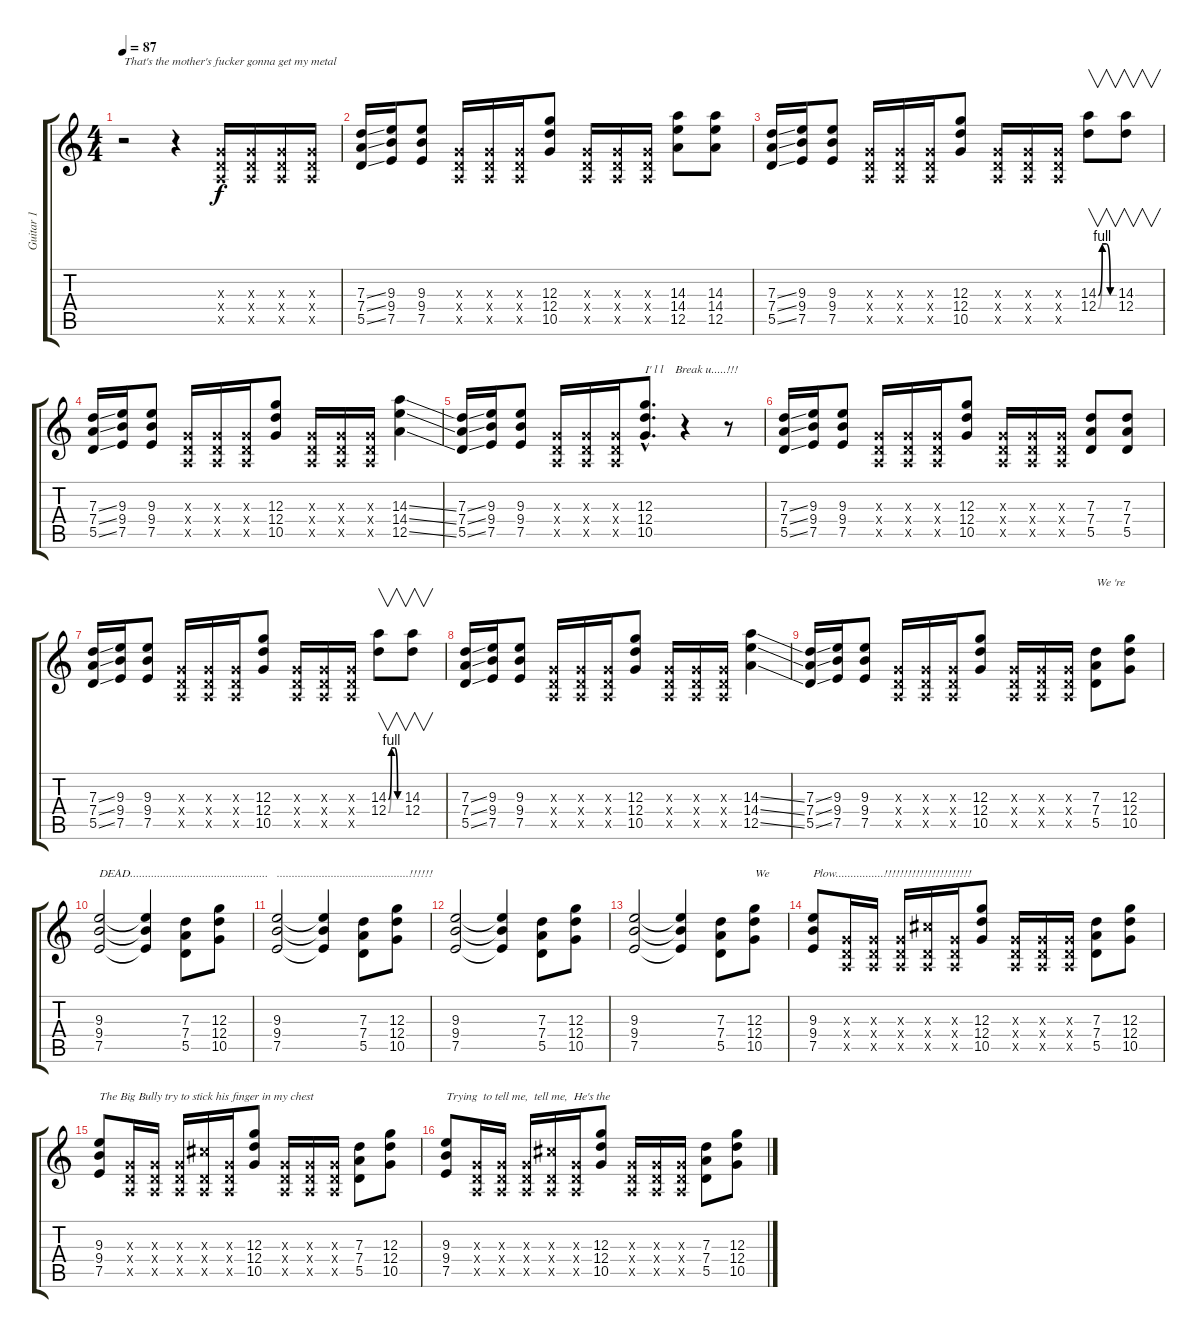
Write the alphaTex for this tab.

\track ("Guitar 1" "Guitar 1") {instrument overdrivenguitar}
\staff {score tabs}
\tuning (E4 B3 G3 D3 A2 E2) {hide}
\ts (4 4)
\tempo 87
\clef g2
\ks c
r.2{txt "That's the mother's fucker gonna get my metal" dy f instrument overdrivenguitar} r.4 (0.3{x} 0.4{x} 0.5{x}).16 (0.3{x} 0.4{x} 0.5{x}).16 (0.3{x} 0.4{x} 0.5{x}).16 (0.3{x} 0.4{x} 0.5{x}).16 |
(7.3{ss} 7.4{ss} 5.5{ss}).16 (9.3 9.4 7.5).16 (9.3 9.4 7.5).8 (0.3{x} 0.4{x} 0.5{x}).16 (0.3{x} 0.4{x} 0.5{x}).16 (0.3{x} 0.4{x} 0.5{x}).16 (12.3 12.4 10.5).8 (0.3{x} 0.4{x} 0.5{x}).16 (0.3{x} 0.4{x} 0.5{x}).16 (0.3{x} 0.4{x} 0.5{x}).16 (14.3 14.4 12.5).8 (14.3 14.4 12.5).8 |
(7.3{ss} 7.4{ss} 5.5{ss}).16 (9.3 9.4 7.5).16 (9.3 9.4 7.5).8 (0.3{x} 0.4{x} 0.5{x}).16 (0.3{x} 0.4{x} 0.5{x}).16 (0.3{x} 0.4{x} 0.5{x}).16 (12.3 12.4 10.5).8 (0.3{x} 0.4{x} 0.5{x}).16 (0.3{x} 0.4{x} 0.5{x}).16 (0.3{x} 0.4{x} 0.5{x}).16 (14.3{be (custom 0 0 15 4 30 4 45 0 60 0)} 12.4{be (custom 0 0 15 4 30 4 45 0 60 0)}).8{v} (14.3 12.4).8{v} |
(7.3{ss} 7.4{ss} 5.5{ss}).16 (9.3 9.4 7.5).16 (9.3 9.4 7.5).8 (0.3{x} 0.4{x} 0.5{x}).16 (0.3{x} 0.4{x} 0.5{x}).16 (0.3{x} 0.4{x} 0.5{x}).16 (12.3 12.4 10.5).8 (0.3{x} 0.4{x} 0.5{x}).16 (0.3{x} 0.4{x} 0.5{x}).16 (0.3{x} 0.4{x} 0.5{x}).16 (14.3{ss} 14.4{ss} 12.5{ss}).4 |
(7.3{ss} 7.4{ss} 5.5{ss}).16 (9.3 9.4 7.5).16 (9.3 9.4 7.5).8 (0.3{x} 0.4{x} 0.5{x}).16 (0.3{x} 0.4{x} 0.5{x}).16 (0.3{x} 0.4{x} 0.5{x}).16 (12.3{hac} 12.4{hac} 10.5{hac}).8{d txt "I' l l    Break u.....!!!"} r.4 r.8 |
(7.3{ss} 7.4{ss} 5.5{ss}).16 (9.3 9.4 7.5).16 (9.3 9.4 7.5).8 (0.3{x} 0.4{x} 0.5{x}).16 (0.3{x} 0.4{x} 0.5{x}).16 (0.3{x} 0.4{x} 0.5{x}).16 (12.3 12.4 10.5).8 (0.3{x} 0.4{x} 0.5{x}).16 (0.3{x} 0.4{x} 0.5{x}).16 (0.3{x} 0.4{x} 0.5{x}).16 (7.3 7.4 5.5).8 (7.3 7.4 5.5).8 |
(7.3{ss} 7.4{ss} 5.5{ss}).16 (9.3 9.4 7.5).16 (9.3 9.4 7.5).8 (0.3{x} 0.4{x} 0.5{x}).16 (0.3{x} 0.4{x} 0.5{x}).16 (0.3{x} 0.4{x} 0.5{x}).16 (12.3 12.4 10.5).8 (0.3{x} 0.4{x} 0.5{x}).16 (0.3{x} 0.4{x} 0.5{x}).16 (0.3{x} 0.4{x} 0.5{x}).16 (14.3{be (custom 0 0 15 4 30 4 45 0 60 0)} 12.4{be (custom 0 0 15 4 30 4 45 0 60 0)}).8{v} (14.3 12.4).8{v} |
(7.3{ss} 7.4{ss} 5.5{ss}).16 (9.3 9.4 7.5).16 (9.3 9.4 7.5).8 (0.3{x} 0.4{x} 0.5{x}).16 (0.3{x} 0.4{x} 0.5{x}).16 (0.3{x} 0.4{x} 0.5{x}).16 (12.3 12.4 10.5).8 (0.3{x} 0.4{x} 0.5{x}).16 (0.3{x} 0.4{x} 0.5{x}).16 (0.3{x} 0.4{x} 0.5{x}).16 (14.3{ss} 14.4{ss} 12.5{ss}).4 |
(7.3{ss} 7.4{ss} 5.5{ss}).16 (9.3 9.4 7.5).16 (9.3 9.4 7.5).8 (0.3{x} 0.4{x} 0.5{x}).16 (0.3{x} 0.4{x} 0.5{x}).16 (0.3{x} 0.4{x} 0.5{x}).16 (12.3 12.4 10.5).8 (0.3{x} 0.4{x} 0.5{x}).16 (0.3{x} 0.4{x} 0.5{x}).16 (0.3{x} 0.4{x} 0.5{x}).16 (7.3 7.4 5.5).8{txt "We 're "} (12.3 12.4 10.5).8 |
(9.3 9.4 7.5).2{txt "DEAD.............................................."} (9.3{t} 9.4{t} 7.5{t}).4 (7.3 7.4 5.5).8 (12.3 12.4 10.5).8 |
(9.3 9.4 7.5).2{txt "............................................!!!!!!"} (9.3{t} 9.4{t} 7.5{t}).4 (7.3 7.4 5.5).8 (12.3 12.4 10.5).8 |
(9.3 9.4 7.5).2 (9.3{t} 9.4{t} 7.5{t}).4 (7.3 7.4 5.5).8 (12.3 12.4 10.5).8 |
(9.3 9.4 7.5).2 (9.3{t} 9.4{t} 7.5{t}).4 (7.3 7.4 5.5).8 (12.3 12.4 10.5).8{txt "We"} |
(9.3 9.4 7.5).8{txt "Plow................!!!!!!!!!!!!!!!!!!!!!!"} (0.3{x} 0.4{x} 0.5{x}).16 (0.3{x} 0.4{x} 0.5{x}).16 (0.3{x} 0.4{x} 0.5{x}).16 (6.3{x} 0.4{x} 0.5{x}).16 (0.3{x} 0.4{x} 0.5{x}).16 (12.3 12.4 10.5).8 (0.3{x} 0.4{x} 0.5{x}).16 (0.3{x} 0.4{x} 0.5{x}).16 (0.3{x} 0.4{x} 0.5{x}).16 (7.3 7.4 5.5).8 (12.3 12.4 10.5).8 |
(9.3 9.4 7.5).8{txt "The Big Bully try to stick his finger in my chest"} (0.3{x} 0.4{x} 0.5{x}).16 (0.3{x} 0.4{x} 0.5{x}).16 (0.3{x} 0.4{x} 0.5{x}).16 (6.3{x} 0.4{x} 0.5{x}).16 (0.3{x} 0.4{x} 0.5{x}).16 (12.3 12.4 10.5).8 (0.3{x} 0.4{x} 0.5{x}).16 (0.3{x} 0.4{x} 0.5{x}).16 (0.3{x} 0.4{x} 0.5{x}).16 (7.3 7.4 5.5).8 (12.3 12.4 10.5).8 |
(9.3 9.4 7.5).8{txt "Trying  to tell me,  tell me,  He's the "} (0.3{x} 0.4{x} 0.5{x}).16 (0.3{x} 0.4{x} 0.5{x}).16 (0.3{x} 0.4{x} 0.5{x}).16 (6.3{x} 0.4{x} 0.5{x}).16 (0.3{x} 0.4{x} 0.5{x}).16 (12.3 12.4 10.5).8 (0.3{x} 0.4{x} 0.5{x}).16 (0.3{x} 0.4{x} 0.5{x}).16 (0.3{x} 0.4{x} 0.5{x}).16 (7.3 7.4 5.5).8 (12.3 12.4 10.5).8
